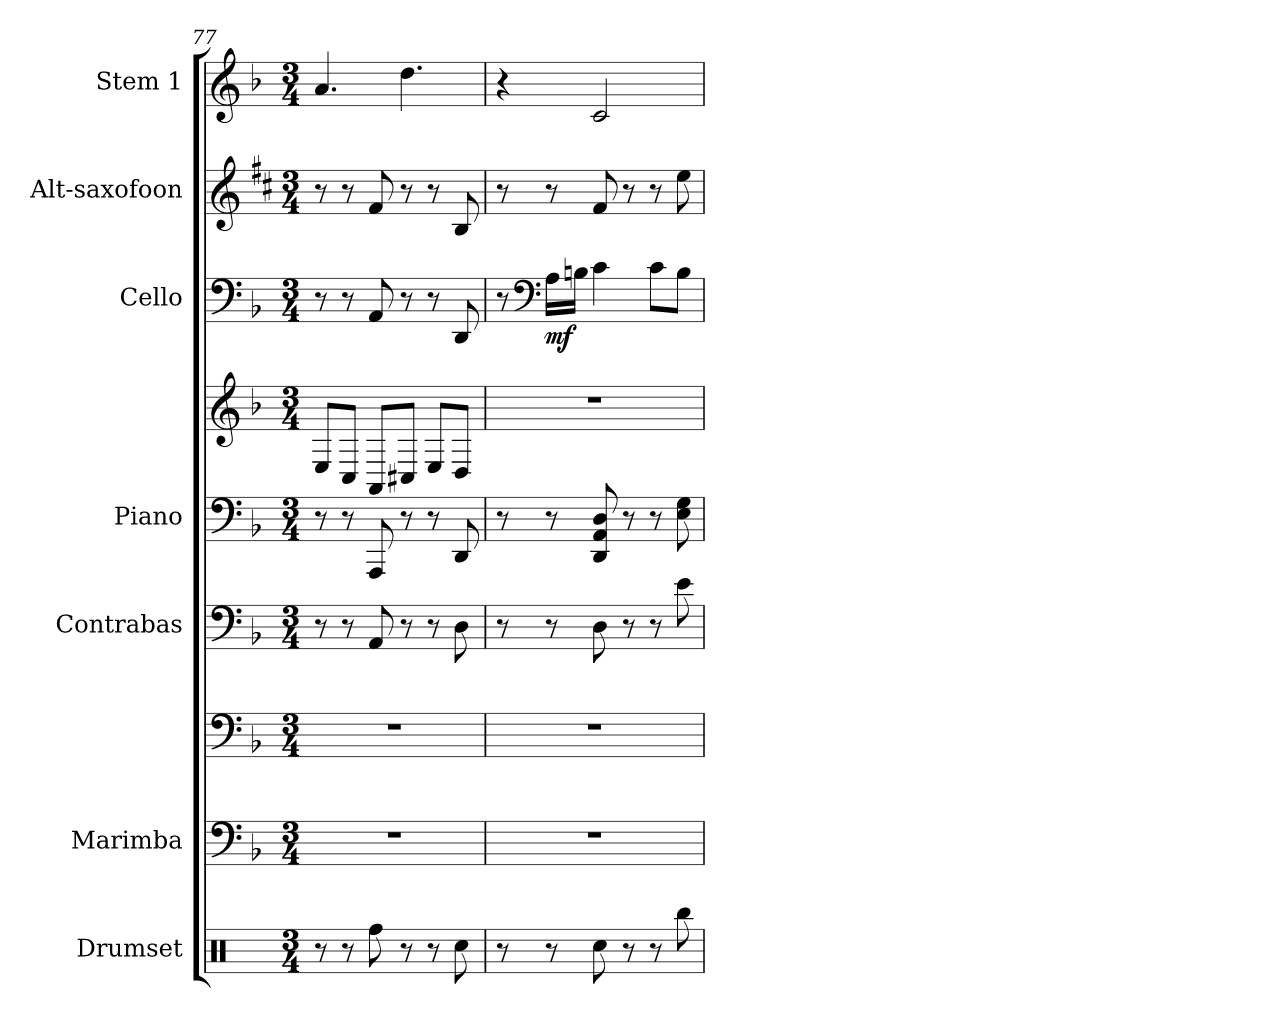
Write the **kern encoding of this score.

**kern	**kern	**kern	**kern	**kern	**kern	**kern	**dynam	**kern	**kern
*part7	*part6	*part6	*part5	*part4	*part4	*part3	*part3	*part2	*part1
*staff9	*staff8	*staff7	*staff6	*staff5	*staff4	*staff3	*staff3	*staff2	*staff1
*I"Drumset	*I"Marimba	*	*I"Contrabas	*I"Piano	*	*I"Cello	*	*I"Alt-saxofoon	*I"Stem 1
*I'D. set	*I'Mrm.	*	*I'Ca. Bs.	*I'Pno.	*	*	*	*I'A. Sax.	*I'Stm. 1
!!LO:PB:g=z
*clefX	*clefF4	*clefF4	*clefF4	*clefF4	*clefG2	*clefF4	*	*clefG2	*clefG2
*	*	*	*ITrd7c12	*	*	*	*	*ITrd5c9	*
*k[]	*k[b-]	*k[b-]	*k[b-]	*k[b-]	*k[b-]	*k[b-]	*	*k[b-]	*k[b-]
*M3/4	*M3/4	*M3/4	*M3/4	*M3/4	*M3/4	*M3/4	*	*M3/4	*M3/4
=77	=77	=77	=77	=77	=77	=77	=77	=77	=77
8r	2.r	2.r	8r	8r	8E/L	8r	.	8r	4.a/
8r	.	.	8r	8r	8C/J	8r	.	8r	.
8Rff\	.	.	8AAA/	8AAA/	8AA/L	8AA/	.	8A/	.
8r	.	.	8r	8r	8C#X/J	8r	.	8r	4.dd\
8r	.	.	8r	8r	8E/L	8r	.	8r	.
8Rcc\	.	.	8DD\	8DD/	8D/J	8DD/	.	8D/	.
=78	=78	=78	=78	=78	=78	=78	=78	=78	=78
8r	2.r	2.r	8r	8r	2.r	8r	.	8r	4r
*	*	*	*	*	*	*clefF4	*	*	*
!	!	!	!	!	!	!	!LO:DY:b	!	!
8r	.	.	8r	8r	.	16A\LL	mf	8r	.
.	.	.	.	.	.	16Bn\JJ	.	.	.
8Rcc\	.	.	8DD\	8DD/ 8AA/ 8D/	.	4c\	.	8A/	2c/
8r	.	.	8r	8r	.	.	.	8r	.
8r	.	.	8r	8r	.	8c\L	.	8r	.
8Rbb\	.	.	8E\	8E\ 8G\	.	8B\J	.	8g\	.
=	=	=	=	=	=	=	=	=	=
*-	*-	*-	*-	*-	*-	*-	*-	*-	*-
